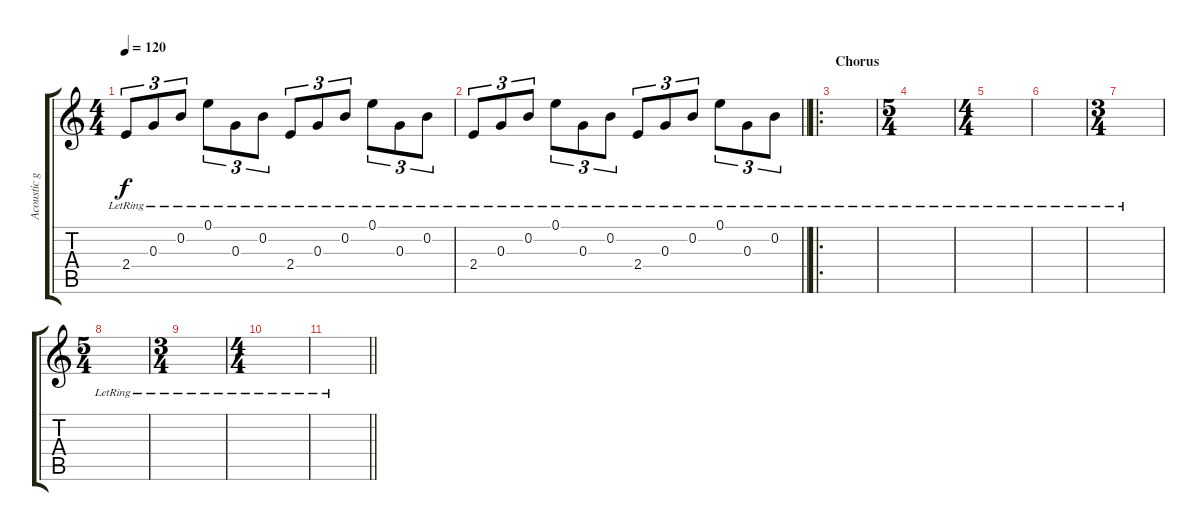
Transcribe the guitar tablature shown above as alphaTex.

\track ("Acoustic guitar" "Acoustic g") {instrument acousticguitarsteel}
\staff {score tabs}
\tuning (E4 B3 G3 D3 A2 D2) {hide}
\ts (4 4)
\tempo 120
\clef g2
\ks c
2.4{lr}.8{tu (3 2) dy f} 0.3{lr}.8{tu (3 2)} 0.2{lr}.8{tu (3 2)} 0.1{lr}.8{tu (3 2)} 0.3{lr}.8{tu (3 2)} 0.2{lr}.8{tu (3 2)} 2.4{lr}.8{tu (3 2)} 0.3{lr}.8{tu (3 2)} 0.2{lr}.8{tu (3 2)} 0.1{lr}.8{tu (3 2)} 0.3{lr}.8{tu (3 2)} 0.2{lr}.8{tu (3 2)} |
\barLineRight lightlight
2.4{lr}.8{tu (3 2)} 0.3{lr}.8{tu (3 2)} 0.2{lr}.8{tu (3 2)} 0.1{lr}.8{tu (3 2)} 0.3{lr}.8{tu (3 2)} 0.2{lr}.8{tu (3 2)} 2.4{lr}.8{tu (3 2)} 0.3{lr}.8{tu (3 2)} 0.2{lr}.8{tu (3 2)} 0.1{lr}.8{tu (3 2)} 0.3{lr}.8{tu (3 2)} 0.2{lr}.8{tu (3 2)} |
\ro
\section ("" "Chorus")
|
\ts (5 4)
|
\ts (4 4)
|
|
\ts (3 4)
|
\ts (5 4)
|
\ts (3 4)
|
\ts (4 4)
|
\barLineRight lightlight
